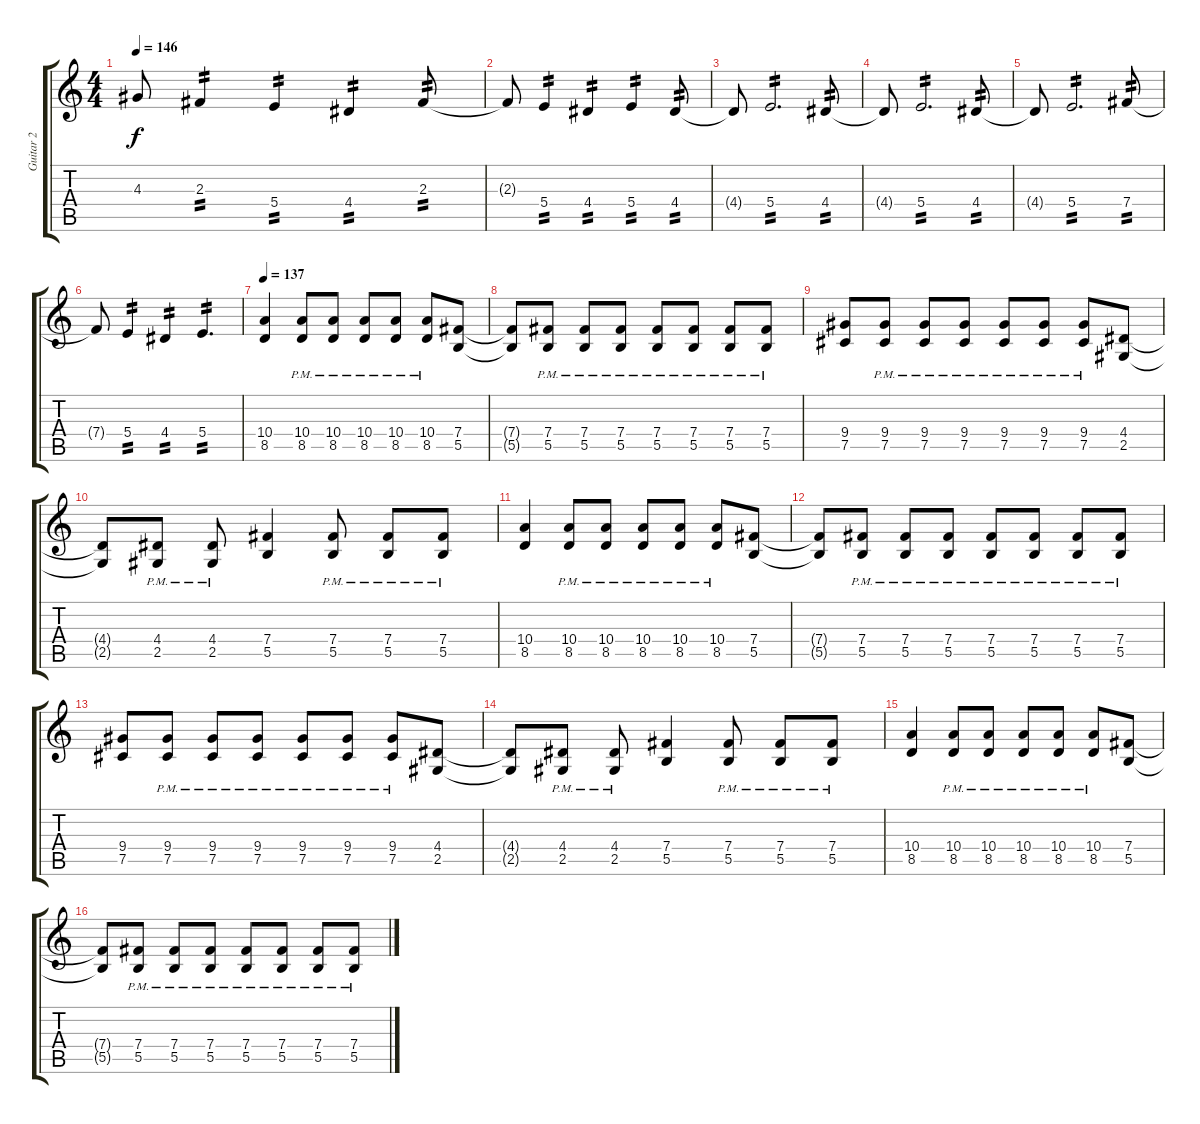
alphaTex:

\track ("Guitar 2" "Guitar 2") {instrument distortionguitar}
\staff {score tabs}
\tuning (Db4 Ab3 E3 B2 Gb2 B1) {hide}
\ts (4 4)
\tempo 146
\clef g2
\ks c
4.3{t}.8{dy f} 2.3.4{tp 2} 5.4.4{tp 2} 4.4.4{tp 2} 2.3.8{tp 2} |
2.3{t}.8 5.4.4{tp 2} 4.4.4{tp 2} 5.4.4{tp 2} 4.4.8{tp 2} |
4.4{t}.8 5.4.2{d tp 2} 4.4.8{tp 2} |
4.4{t}.8 5.4.2{d tp 2} 4.4.8{tp 2} |
4.4{t}.8 5.4.2{d tp 2} 7.4.8{tp 2} |
7.4{t}.8 5.4.4{tp 2} 4.4.4{tp 2} 5.4.4{d tp 2} |
\tempo 137
(10.4 8.5).4 (10.4{pm} 8.5{pm}).8 (10.4{pm} 8.5{pm}).8 (10.4{pm} 8.5{pm}).8 (10.4{pm} 8.5{pm}).8 (10.4{pm} 8.5{pm}).8 (7.4 5.5).8 |
(7.4{t} 5.5{t}).8 (7.4{pm} 5.5{pm}).8 (7.4{pm} 5.5{pm}).8 (7.4{pm} 5.5{pm}).8 (7.4{pm} 5.5{pm}).8 (7.4{pm} 5.5{pm}).8 (7.4{pm} 5.5{pm}).8 (7.4{pm} 5.5{pm}).8 |
(9.4 7.5).8 (9.4{pm} 7.5{pm}).8 (9.4{pm} 7.5{pm}).8 (9.4{pm} 7.5{pm}).8 (9.4{pm} 7.5{pm}).8 (9.4{pm} 7.5{pm}).8 (9.4{pm} 7.5{pm}).8 (4.4 2.5).8 |
(4.4{t} 2.5{t}).8 (4.4{pm} 2.5{pm}).8 (4.4{pm} 2.5{pm}).8 (7.4 5.5).4 (7.4{pm} 5.5{pm}).8 (7.4{pm} 5.5{pm}).8 (7.4{pm} 5.5{pm}).8 |
(10.4 8.5).4 (10.4{pm} 8.5{pm}).8 (10.4{pm} 8.5{pm}).8 (10.4{pm} 8.5{pm}).8 (10.4{pm} 8.5{pm}).8 (10.4{pm} 8.5{pm}).8 (7.4 5.5).8 |
(7.4{t} 5.5{t}).8 (7.4{pm} 5.5{pm}).8 (7.4{pm} 5.5{pm}).8 (7.4{pm} 5.5{pm}).8 (7.4{pm} 5.5{pm}).8 (7.4{pm} 5.5{pm}).8 (7.4{pm} 5.5{pm}).8 (7.4{pm} 5.5{pm}).8 |
(9.4 7.5).8 (9.4{pm} 7.5{pm}).8 (9.4{pm} 7.5{pm}).8 (9.4{pm} 7.5{pm}).8 (9.4{pm} 7.5{pm}).8 (9.4{pm} 7.5{pm}).8 (9.4{pm} 7.5{pm}).8 (4.4 2.5).8 |
(4.4{t} 2.5{t}).8 (4.4{pm} 2.5{pm}).8 (4.4{pm} 2.5{pm}).8 (7.4 5.5).4 (7.4{pm} 5.5{pm}).8 (7.4{pm} 5.5{pm}).8 (7.4{pm} 5.5{pm}).8 |
(10.4 8.5).4 (10.4{pm} 8.5{pm}).8 (10.4{pm} 8.5{pm}).8 (10.4{pm} 8.5{pm}).8 (10.4{pm} 8.5{pm}).8 (10.4{pm} 8.5{pm}).8 (7.4 5.5).8 |
(7.4{t} 5.5{t}).8 (7.4{pm} 5.5{pm}).8 (7.4{pm} 5.5{pm}).8 (7.4{pm} 5.5{pm}).8 (7.4{pm} 5.5{pm}).8 (7.4{pm} 5.5{pm}).8 (7.4{pm} 5.5{pm}).8 (7.4{pm} 5.5{pm}).8
